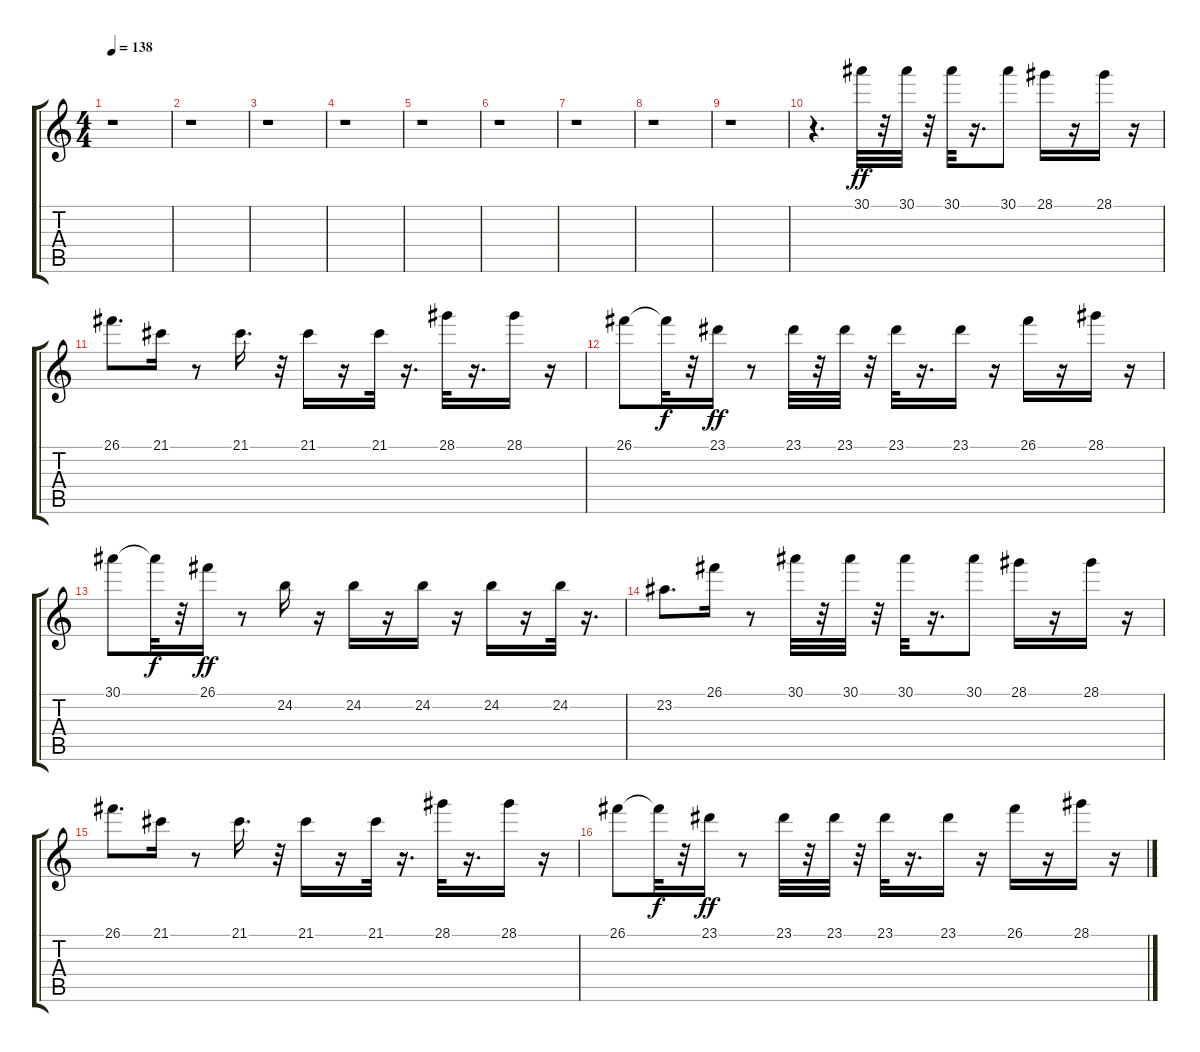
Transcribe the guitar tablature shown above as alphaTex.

\track "" {instrument ocarina}
\staff {score tabs}
\tuning (E4 B3 G3 D3 A2 E2) {hide}
\ts (4 4)
\tempo 138
\clef g2
\ks c
r.1{dy ff} |
r.1 |
r.1 |
r.1 |
r.1 |
r.1 |
r.1 |
r.1 |
r.1 |
r.4{d} 30.1.32 r.32 30.1.32 r.32 30.1.32 r.16{d} 30.1.8 28.1.16 r.16 28.1.16 r.16 |
26.1.8{d} 21.1.16 r.8 21.1.16{d} r.32 21.1.16 r.16 21.1.32 r.16{d} 28.1.32 r.16{d} 28.1.16 r.16 |
26.1.8 26.1{t}.32{dy f} r.32 23.1.16{dy ff} r.8 23.1.32 r.32 23.1.32 r.32 23.1.32 r.16{d} 23.1.16 r.16 26.1.16 r.16 28.1.16 r.16 |
30.1.8 30.1{t}.32{dy f} r.32 26.1.16{dy ff} r.8 24.2.16 r.16 24.2.16 r.16 24.2.16 r.16 24.2.16 r.16 24.2.32 r.16{d} |
23.2.8{d} 26.1.16 r.8 30.1.32 r.32 30.1.32 r.32 30.1.32 r.16{d} 30.1.8 28.1.16 r.16 28.1.16 r.16 |
26.1.8{d} 21.1.16 r.8 21.1.16{d} r.32 21.1.16 r.16 21.1.32 r.16{d} 28.1.32 r.16{d} 28.1.16 r.16 |
26.1.8 26.1{t}.32{dy f} r.32 23.1.16{dy ff} r.8 23.1.32 r.32 23.1.32 r.32 23.1.32 r.16{d} 23.1.16 r.16 26.1.16 r.16 28.1.16 r.16
